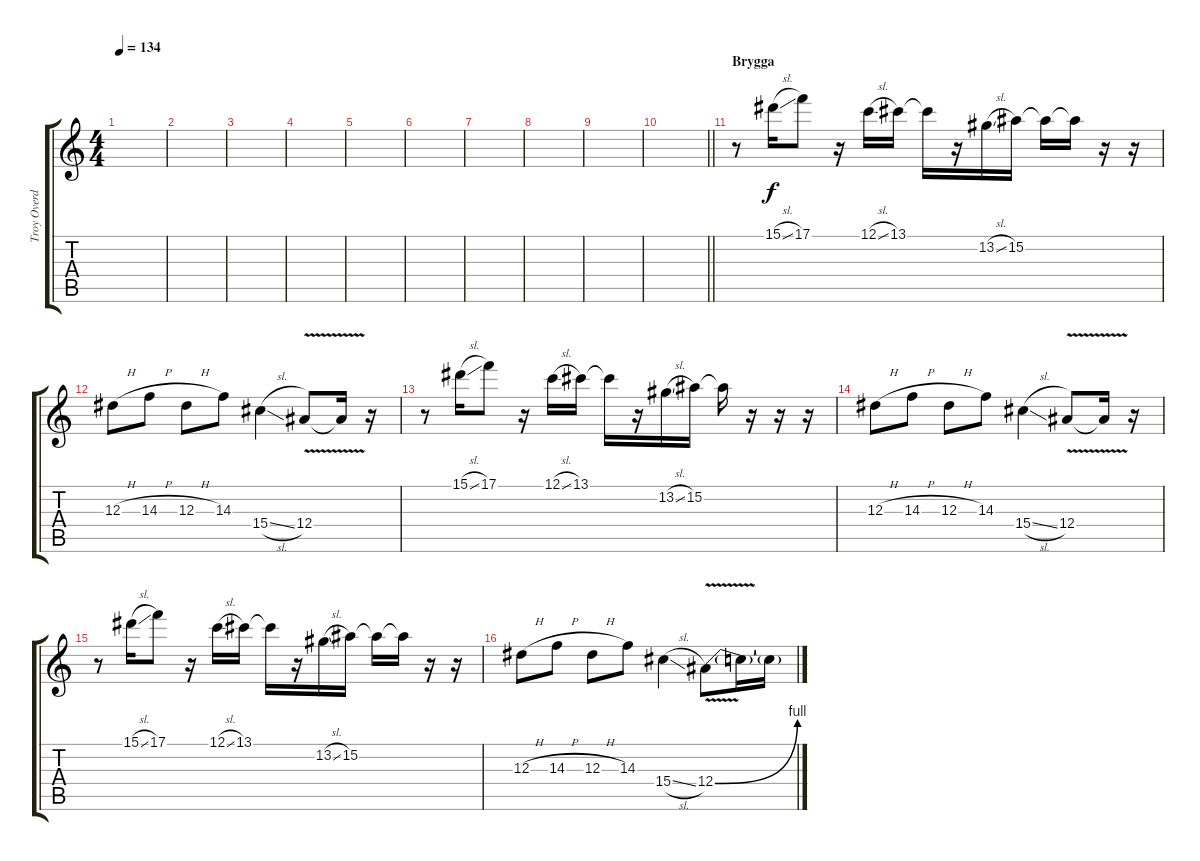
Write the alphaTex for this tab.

\track ("Troy Overdub" "Troy Overd") {instrument overdrivenguitar}
\staff {score tabs}
\tuning (C4 G3 Eb3 Bb2 F2 C2) {hide}
\ts (4 4)
\tempo 134
\clef g2
\ks c
|
|
|
|
|
|
|
|
|
\barLineRight lightlight
|
\section ("" "Brygga")
r.8 15.1{sl}.16 17.1.8 r.16 12.1{sl}.16 13.1.16 13.1{t}.16 r.16 13.2{sl}.16 15.2.16 15.2{t}.16 15.2{t}.16 r.16 r.16 |
12.3{h}.8 14.3{h}.8 12.3{h}.8 14.3.8 15.4{sl}.4 12.4{v}.8 12.4{t}.16 r.16 |
r.8 15.1{sl}.16 17.1.8 r.16 12.1{sl}.16 13.1.16 13.1{t}.16 r.16 13.2{sl}.16 15.2.16 15.2{t}.16 r.16 r.16 r.16 |
12.3{h}.8 14.3{h}.8 12.3{h}.8 14.3.8 15.4{sl}.4 12.4{v}.8 12.4{t}.16 r.16 |
r.8 15.1{sl}.16 17.1.8 r.16 12.1{sl}.16 13.1.16 13.1{t}.16 r.16 13.2{sl}.16 15.2.16 15.2{t}.16 15.2{t}.16 r.16 r.16 |
12.3{h}.8 14.3{h}.8 12.3{h}.8 14.3.8 15.4{sl}.4 12.4{be (bend 0 0 60 4) v}.8 12.4{t}.16 12.4{t}.16
